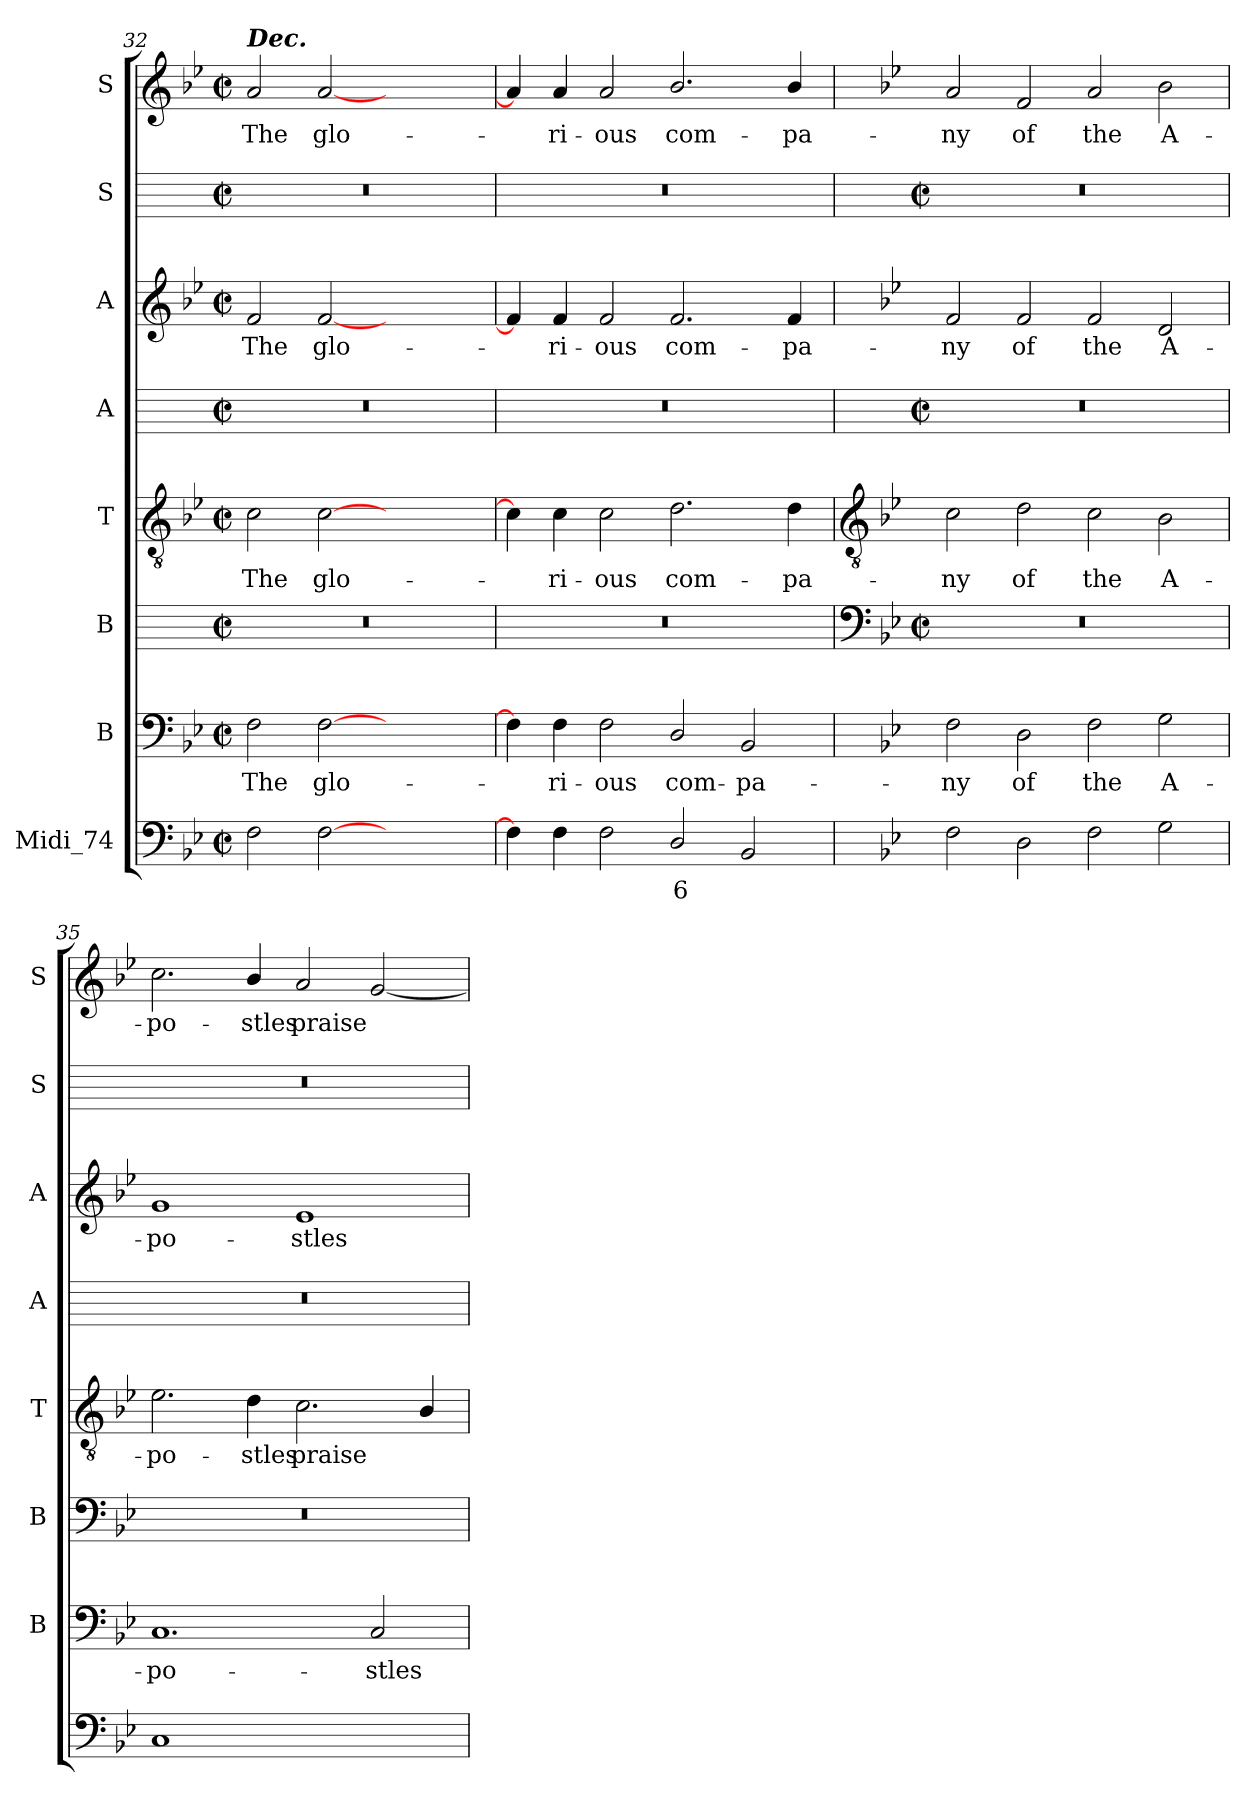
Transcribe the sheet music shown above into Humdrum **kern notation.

**kern	**text	**kern	**text	**kern	**kern	**text	**kern	**kern	**text	**kern	**kern	**text
*part8	*part8	*part7	*part7	*part6	*part5	*part5	*part4	*part3	*part3	*part2	*part1	*part1
*staff8	*staff8	*staff7	*staff7	*staff6	*staff5	*staff5	*staff4	*staff3	*staff3	*staff2	*staff1	*staff1
*I"Midi_74	*	*I"B	*	*I"B	*I"T	*	*I"A	*I"A	*	*I"S	*I"S	*
*	*	*I'B	*	*I'B	*I'T	*	*I'A	*I'A	*	*I'S	*I'S	*
*clefF4	*	*clefF4	*	*	*clefGv2	*	*	*clefG2	*	*	*clefG2	*
*k[b-e-]	*	*k[b-e-]	*	*	*k[b-e-]	*	*	*k[b-e-]	*	*	*k[b-e-]	*
*B-:	*	*B-:	*	*	*B-:	*	*	*B-:	*	*	*B-:	*
*M4/2	*	*M4/2	*	*M4/2	*M4/2	*	*M4/2	*M4/2	*	*M4/2	*M4/2	*
*met(c|)	*	*met(c|)	*	*met(c|)	*met(c|)	*	*met(c|)	*met(c|)	*	*met(c|)	*met(c|)	*
=32	=32	=32	=32	=32	=32	=32	=32	=32	=32	=32	=32	=32
!	!	!	!	!	!	!	!	!	!	!	!LO:TX:a:Bi:t=Dec.	!
!	!	!	!LO:LY:b	!	!	!LO:LY:b	!	!	!LO:LY:b	!	!	!LO:LY:b
2F	.	2F	The	0r	2c	The	0r	2f	The	0r	2a	The
!	!	!	!LO:LY:b	!	!	!LO:LY:b	!	!	!LO:LY:b	!	!	!LO:LY:b
[2F	.	[2F	glo-	.	[2c	glo-	.	[2f	glo-	.	[2a	glo-
1ryy	.	1ryy	.	.	1ryy	.	.	1ryy	.	.	1ryy	.
=33	=33	=33	=33	=33	=33	=33	=33	=33	=33	=33	=33	=33
4F]	.	4F]	.	0r	4c]	.	0r	4f]	.	0r	4a]	.
!	!	!	!LO:LY:b	!	!	!LO:LY:b	!	!	!LO:LY:b	!	!	!LO:LY:b
4F	.	4F	ri-	.	4c	ri-	.	4f	ri-	.	4a	ri-
!	!	!	!LO:LY:b	!	!	!LO:LY:b	!	!	!LO:LY:b	!	!	!LO:LY:b
2F	.	2F	-ous	.	2c	-ous	.	2f	-ous	.	2a	-ous
!	!LO:LY:b	!	!LO:LY:b	!	!	!LO:LY:b	!	!	!LO:LY:b	!	!	!LO:LY:b
2D/	6	2D/	com-	.	2.d	com-	.	2.f	com-	.	2.b-/	com-
!	!	!	!LO:LY:b	!	!	!	!	!	!	!	!	!
2BB-	.	2BB-	-pa-	.	.	.	.	.	.	.	.	.
!	!	!	!	!	!	!LO:LY:b	!	!	!LO:LY:b	!	!	!LO:LY:b
.	.	.	.	.	4d	-pa-	.	4f	-pa-	.	4b-/	-pa-
!!LO:LB:g=z
=34	=34	=34	=34	=34	=34	=34	=34	=34	=34	=34	=34	=34
*	*	*	*	*clefF4	*clefGv2	*	*	*	*	*	*	*
*	*	*	*	*k[b-e-]	*	*	*	*	*	*	*	*
*	*	*	*	*B-:	*	*	*	*	*	*	*	*
*	*	*	*	*M4/2	*	*	*M4/2	*	*	*M4/2	*	*
*	*	*	*	*met(c|)	*	*	*met(c|)	*	*	*met(c|)	*	*
!	!	!	!LO:LY:b	!	!	!LO:LY:b	!	!	!LO:LY:b	!	!	!LO:LY:b
2F	.	2F	-ny	0r	2c	-ny	0r	2f	-ny	0r	2a	-ny
!	!	!	!LO:LY:b	!	!	!LO:LY:b	!	!	!LO:LY:b	!	!	!LO:LY:b
2D	.	2D	of	.	2d	of	.	2f	of	.	2f	of
!	!	!	!LO:LY:b	!	!	!LO:LY:b	!	!	!LO:LY:b	!	!	!LO:LY:b
2F	.	2F	the	.	2c	the	.	2f	the	.	2a	the
!	!	!	!LO:LY:b	!	!	!LO:LY:b	!	!	!LO:LY:b	!	!	!LO:LY:b
2G	.	2G	A-	.	2B-	A-	.	2d	A-	.	2b-	A-
=35	=35	=35	=35	=35	=35	=35	=35	=35	=35	=35	=35	=35
!	!	!	!LO:LY:b	!	!	!LO:LY:b	!	!	!LO:LY:b	!	!	!LO:LY:b
1C	.	1.C	-po-	0r	2.e-	-po-	0r	1g	-po-	0r	2.cc	-po-
!	!	!	!	!	!	!LO:LY:b	!	!	!	!	!	!LO:LY:b
.	.	.	.	.	4d	-stles	.	.	.	.	4b-/	-stles
!	!LO:LY:b	!	!	!	!	!LO:LY:b	!	!	!LO:LY:b	!	!	!LO:LY:b
[2Cyy	6	.	.	.	2.c	praise	.	1e-	-stles	.	2a	praise
!	!LO:LY:b	!	!LO:LY:b	!	!	!	!	!	!	!	!	!
2Cyy]	5	2C	-stles	.	.	.	.	.	.	.	[2g	.
.	.	.	.	.	4B-/	.	.	.	.	.	.	.
=	=	=	=	=	=	=	=	=	=	=	=	=
*-	*-	*-	*-	*-	*-	*-	*-	*-	*-	*-	*-	*-
